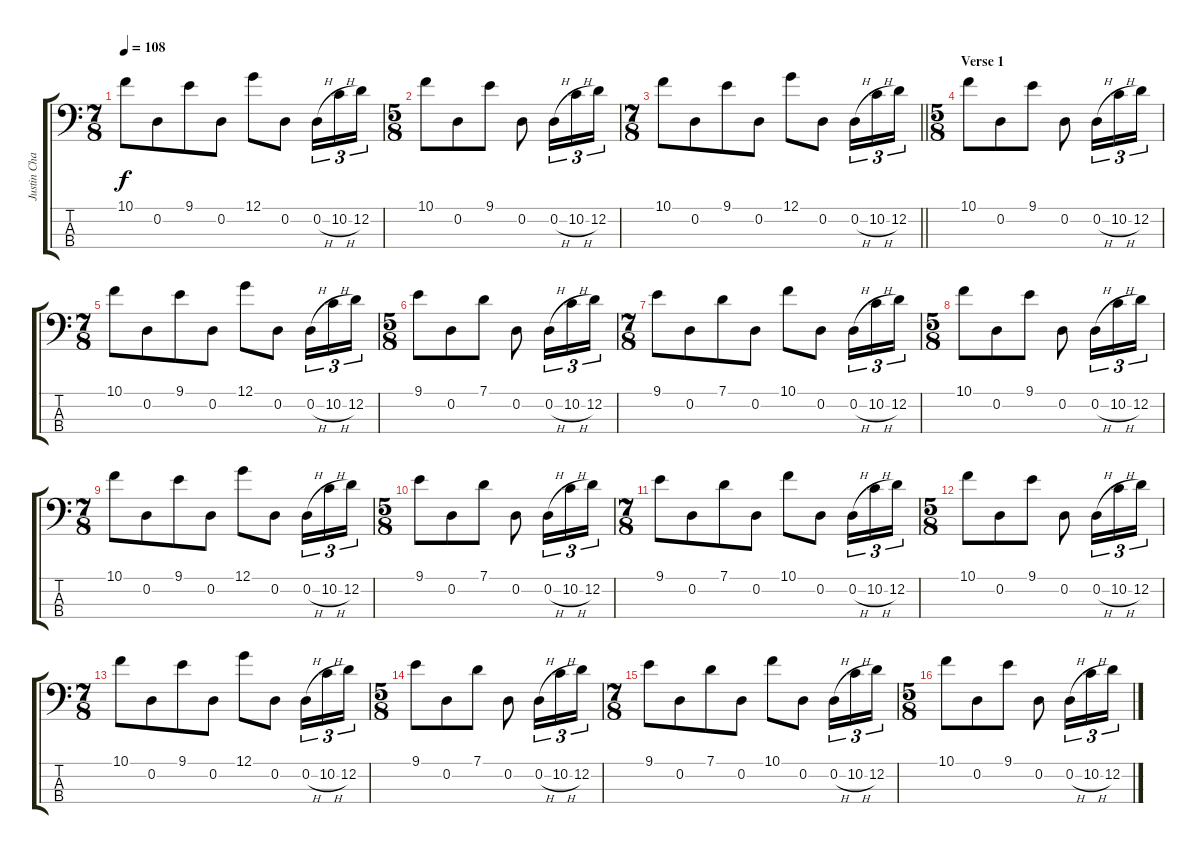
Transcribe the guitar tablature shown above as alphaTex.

\track ("Justin Chancellor" "Justin Cha") {instrument electricbasspick}
\staff {score tabs}
\tuning (G2 D2 A1 D1) {hide}
\ts (7 8)
\tempo 108
\clef f4
\ks c
10.1.8{dy f} 0.2.8 9.1.8 0.2.8 12.1.8 0.2.8 0.2{h}.16{tu (3 2)} 10.2{h}.16{tu (3 2)} 12.2.16{tu (3 2)} |
\ts (5 8)
10.1.8 0.2.8 9.1.8 0.2.8 0.2{h}.16{tu (3 2)} 10.2{h}.16{tu (3 2)} 12.2.16{tu (3 2)} |
\ts (7 8)
\barLineRight lightlight
10.1.8 0.2.8 9.1.8 0.2.8 12.1.8 0.2.8 0.2{h}.16{tu (3 2)} 10.2{h}.16{tu (3 2)} 12.2.16{tu (3 2)} |
\ts (5 8)
\section ("" "Verse 1")
10.1.8 0.2.8 9.1.8 0.2.8 0.2{h}.16{tu (3 2)} 10.2{h}.16{tu (3 2)} 12.2.16{tu (3 2)} |
\ts (7 8)
10.1.8 0.2.8 9.1.8 0.2.8 12.1.8 0.2.8 0.2{h}.16{tu (3 2)} 10.2{h}.16{tu (3 2)} 12.2.16{tu (3 2)} |
\ts (5 8)
9.1.8 0.2.8 7.1.8 0.2.8 0.2{h}.16{tu (3 2)} 10.2{h}.16{tu (3 2)} 12.2.16{tu (3 2)} |
\ts (7 8)
9.1.8 0.2.8 7.1.8 0.2.8 10.1.8 0.2.8 0.2{h}.16{tu (3 2)} 10.2{h}.16{tu (3 2)} 12.2.16{tu (3 2)} |
\ts (5 8)
10.1.8 0.2.8 9.1.8 0.2.8 0.2{h}.16{tu (3 2)} 10.2{h}.16{tu (3 2)} 12.2.16{tu (3 2)} |
\ts (7 8)
10.1.8 0.2.8 9.1.8 0.2.8 12.1.8 0.2.8 0.2{h}.16{tu (3 2)} 10.2{h}.16{tu (3 2)} 12.2.16{tu (3 2)} |
\ts (5 8)
9.1.8 0.2.8 7.1.8 0.2.8 0.2{h}.16{tu (3 2)} 10.2{h}.16{tu (3 2)} 12.2.16{tu (3 2)} |
\ts (7 8)
9.1.8 0.2.8 7.1.8 0.2.8 10.1.8 0.2.8 0.2{h}.16{tu (3 2)} 10.2{h}.16{tu (3 2)} 12.2.16{tu (3 2)} |
\ts (5 8)
10.1.8 0.2.8 9.1.8 0.2.8 0.2{h}.16{tu (3 2)} 10.2{h}.16{tu (3 2)} 12.2.16{tu (3 2)} |
\ts (7 8)
10.1.8 0.2.8 9.1.8 0.2.8 12.1.8 0.2.8 0.2{h}.16{tu (3 2)} 10.2{h}.16{tu (3 2)} 12.2.16{tu (3 2)} |
\ts (5 8)
9.1.8 0.2.8 7.1.8 0.2.8 0.2{h}.16{tu (3 2)} 10.2{h}.16{tu (3 2)} 12.2.16{tu (3 2)} |
\ts (7 8)
9.1.8 0.2.8 7.1.8 0.2.8 10.1.8 0.2.8 0.2{h}.16{tu (3 2)} 10.2{h}.16{tu (3 2)} 12.2.16{tu (3 2)} |
\ts (5 8)
10.1.8 0.2.8 9.1.8 0.2.8 0.2{h}.16{tu (3 2)} 10.2{h}.16{tu (3 2)} 12.2.16{tu (3 2)}
